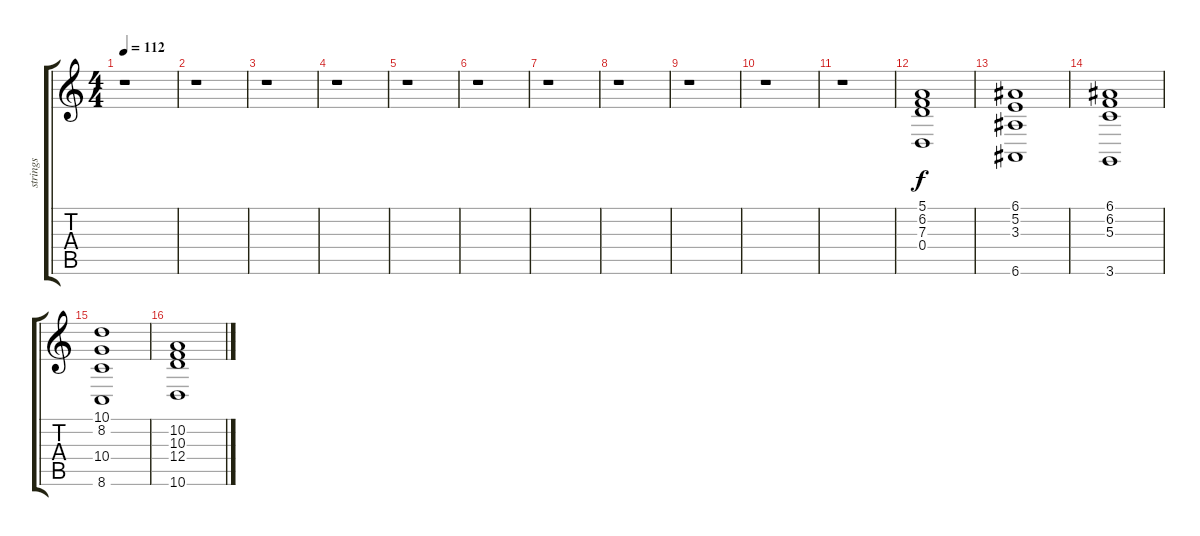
\track ("strings" "strings") {instrument stringensemble2}
\staff {score tabs}
\tuning (E4 B3 G3 D3 A2 E2) {hide}
\ts (4 4)
\tempo 112
\clef g2
\ks c
r.1{dy f} |
r.1 |
r.1 |
r.1 |
r.1 |
r.1 |
r.1 |
r.1 |
r.1 |
r.1 |
r.1 |
(5.1 6.2 7.3 0.4).1 |
(6.1 5.2 3.3 6.6).1 |
(6.1 6.2 5.3 3.6).1 |
(10.1 8.2 10.4 8.6).1 |
(10.2 10.3 12.4 10.6).1
